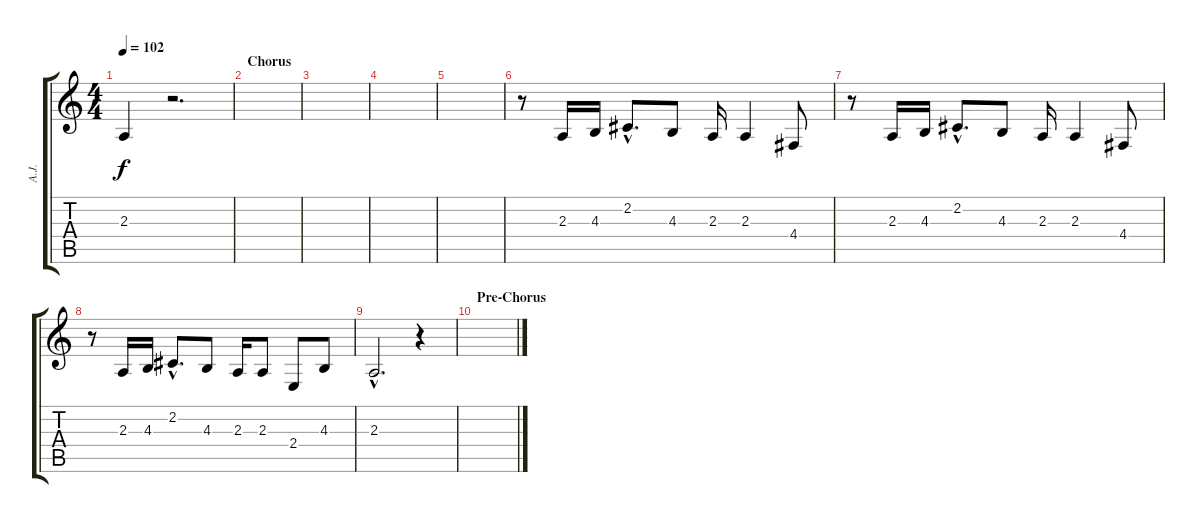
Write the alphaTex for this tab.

\track ("A.J." "A.J.") {instrument baritonesax}
\staff {score tabs}
\tuning (E4 B3 G3 D3 A2 E2) {hide}
\ts (4 4)
\tempo 102
\clef g2
\ks c
2.3{t}.4{dy f} r.2{d} |
\section ("" "Chorus")
|
|
|
|
r.8 2.3.16{volume 11} 4.3.16 2.2{hac}.8{d} 4.3.8 2.3.16 2.3.4 4.4.8 |
r.8 2.3.16 4.3.16 2.2{hac}.8{d} 4.3.8 2.3.16 2.3.4 4.4.8 |
r.8 2.3.16 4.3.16 2.2{hac}.8{d} 4.3.8 2.3.16 2.3.8 2.4.8 4.3.8 |
2.3{hac}.2{d} r.4 |
\section ("" "Pre-Chorus")
